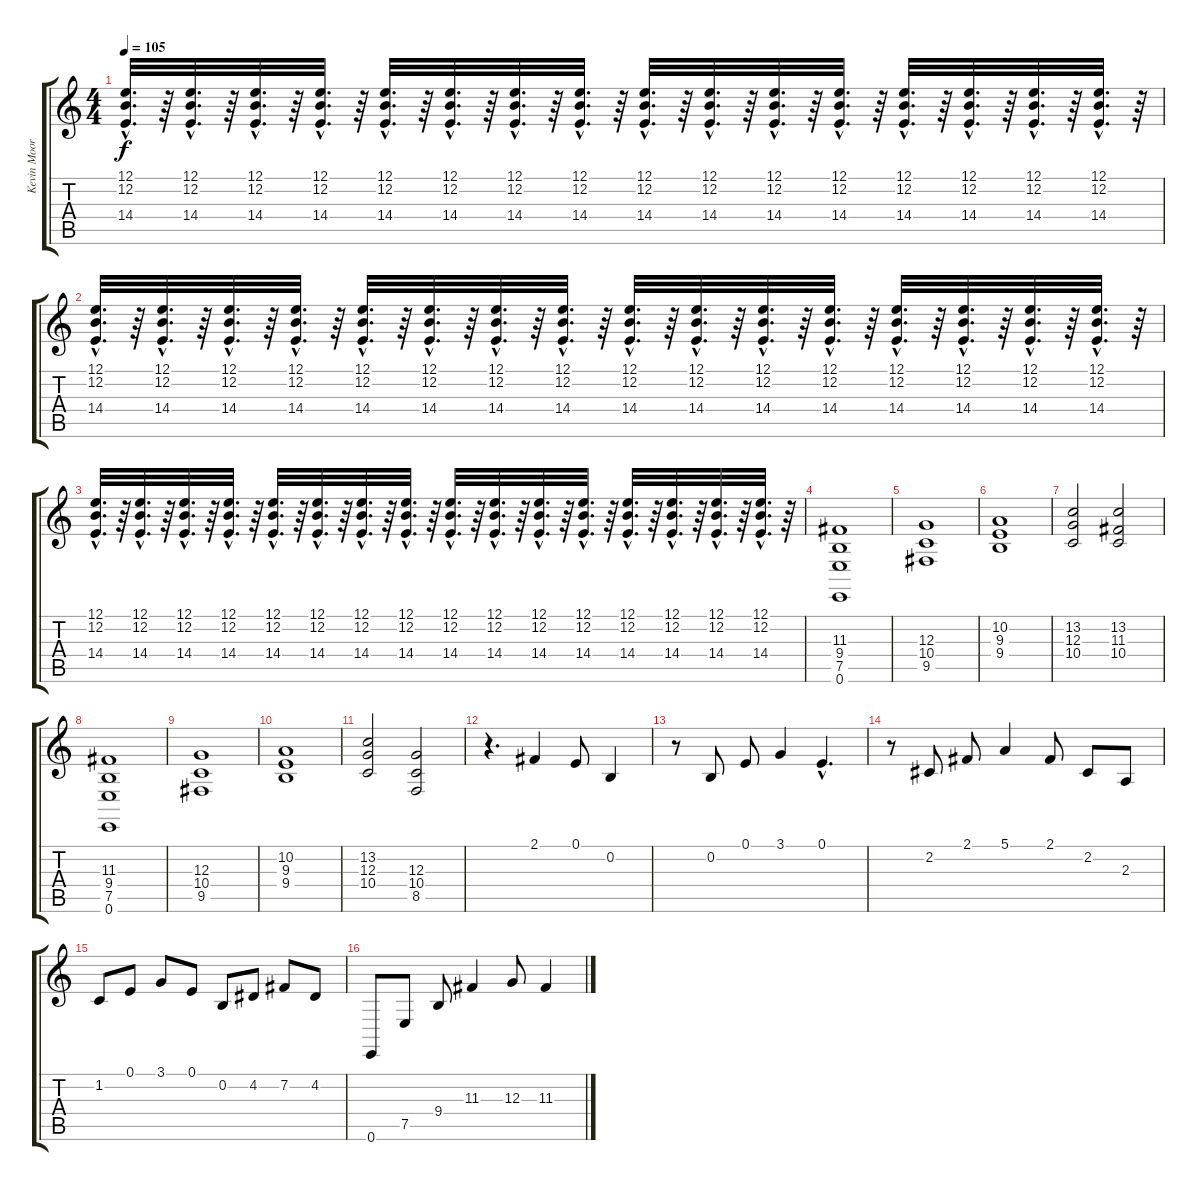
\track ("Kevin Moore" "Kevin Moor") {instrument lead2sawtooth}
\staff {score tabs}
\tuning (E4 B3 G3 D3 A2 E2) {hide}
\ts (4 4)
\tempo 105
\clef g2
\ks c
(12.1{hac} 12.2{hac} 14.4{hac}).32{d dy f} r.64 (12.1{hac} 12.2{hac} 14.4{hac}).32{d} r.64 (12.1{hac} 12.2{hac} 14.4{hac}).32{d} r.64 (12.1{hac} 12.2{hac} 14.4{hac}).32{d} r.64 (12.1{hac} 12.2{hac} 14.4{hac}).32{d} r.64 (12.1{hac} 12.2{hac} 14.4{hac}).32{d} r.64 (12.1{hac} 12.2{hac} 14.4{hac}).32{d} r.64 (12.1{hac} 12.2{hac} 14.4{hac}).32{d} r.64 (12.1{hac} 12.2{hac} 14.4{hac}).32{d} r.64 (12.1{hac} 12.2{hac} 14.4{hac}).32{d} r.64 (12.1{hac} 12.2{hac} 14.4{hac}).32{d} r.64 (12.1{hac} 12.2{hac} 14.4{hac}).32{d} r.64 (12.1{hac} 12.2{hac} 14.4{hac}).32{d} r.64 (12.1{hac} 12.2{hac} 14.4{hac}).32{d} r.64 (12.1{hac} 12.2{hac} 14.4{hac}).32{d} r.64 (12.1{hac} 12.2{hac} 14.4{hac}).32{d} r.64 |
(12.1{hac} 12.2{hac} 14.4{hac}).32{d} r.64 (12.1{hac} 12.2{hac} 14.4{hac}).32{d} r.64 (12.1{hac} 12.2{hac} 14.4{hac}).32{d} r.64 (12.1{hac} 12.2{hac} 14.4{hac}).32{d} r.64 (12.1{hac} 12.2{hac} 14.4{hac}).32{d} r.64 (12.1{hac} 12.2{hac} 14.4{hac}).32{d} r.64 (12.1{hac} 12.2{hac} 14.4{hac}).32{d} r.64 (12.1{hac} 12.2{hac} 14.4{hac}).32{d} r.64 (12.1{hac} 12.2{hac} 14.4{hac}).32{d} r.64 (12.1{hac} 12.2{hac} 14.4{hac}).32{d} r.64 (12.1{hac} 12.2{hac} 14.4{hac}).32{d} r.64 (12.1{hac} 12.2{hac} 14.4{hac}).32{d} r.64 (12.1{hac} 12.2{hac} 14.4{hac}).32{d} r.64 (12.1{hac} 12.2{hac} 14.4{hac}).32{d} r.64 (12.1{hac} 12.2{hac} 14.4{hac}).32{d} r.64 (12.1{hac} 12.2{hac} 14.4{hac}).32{d} r.64 |
(12.1{hac} 12.2{hac} 14.4{hac}).32{d} r.64 (12.1{hac} 12.2{hac} 14.4{hac}).32{d} r.64 (12.1{hac} 12.2{hac} 14.4{hac}).32{d} r.64 (12.1{hac} 12.2{hac} 14.4{hac}).32{d} r.64 (12.1{hac} 12.2{hac} 14.4{hac}).32{d} r.64 (12.1{hac} 12.2{hac} 14.4{hac}).32{d} r.64 (12.1{hac} 12.2{hac} 14.4{hac}).32{d} r.64 (12.1{hac} 12.2{hac} 14.4{hac}).32{d} r.64 (12.1{hac} 12.2{hac} 14.4{hac}).32{d} r.64 (12.1{hac} 12.2{hac} 14.4{hac}).32{d} r.64 (12.1{hac} 12.2{hac} 14.4{hac}).32{d} r.64 (12.1{hac} 12.2{hac} 14.4{hac}).32{d} r.64 (12.1{hac} 12.2{hac} 14.4{hac}).32{d} r.64 (12.1{hac} 12.2{hac} 14.4{hac}).32{d} r.64 (12.1{hac} 12.2{hac} 14.4{hac}).32{d} r.64 (12.1{hac} 12.2{hac} 14.4{hac}).32{d} r.64 |
(11.3 9.4 7.5 0.6).1{instrument lead2sawtooth} |
(12.3 10.4 9.5).1 |
(10.2 9.3 9.4).1 |
(13.2 12.3 10.4).2 (13.2 11.3 10.4).2 |
(11.3 9.4 7.5 0.6).1 |
(12.3 10.4 9.5).1 |
(10.2 9.3 9.4).1 |
(13.2 12.3 10.4).2 (12.3 10.4 8.5).2 |
r.4{d volume 10 instrument lead8bassandlead} 2.1.4 0.1.8 0.2.4 |
r.8 0.2.8 0.1.8 3.1.4 0.1{hac}.4{d} |
r.8 2.2.8 2.1.8 5.1.4 2.1.8 2.2.8 2.3.8 |
1.2.8 0.1.8 3.1.8 0.1.8 0.2.8 4.2.8 7.2.8 4.2.8 |
0.6.8 7.5.8 9.4.8 11.3.4 12.3.8 11.3.4
